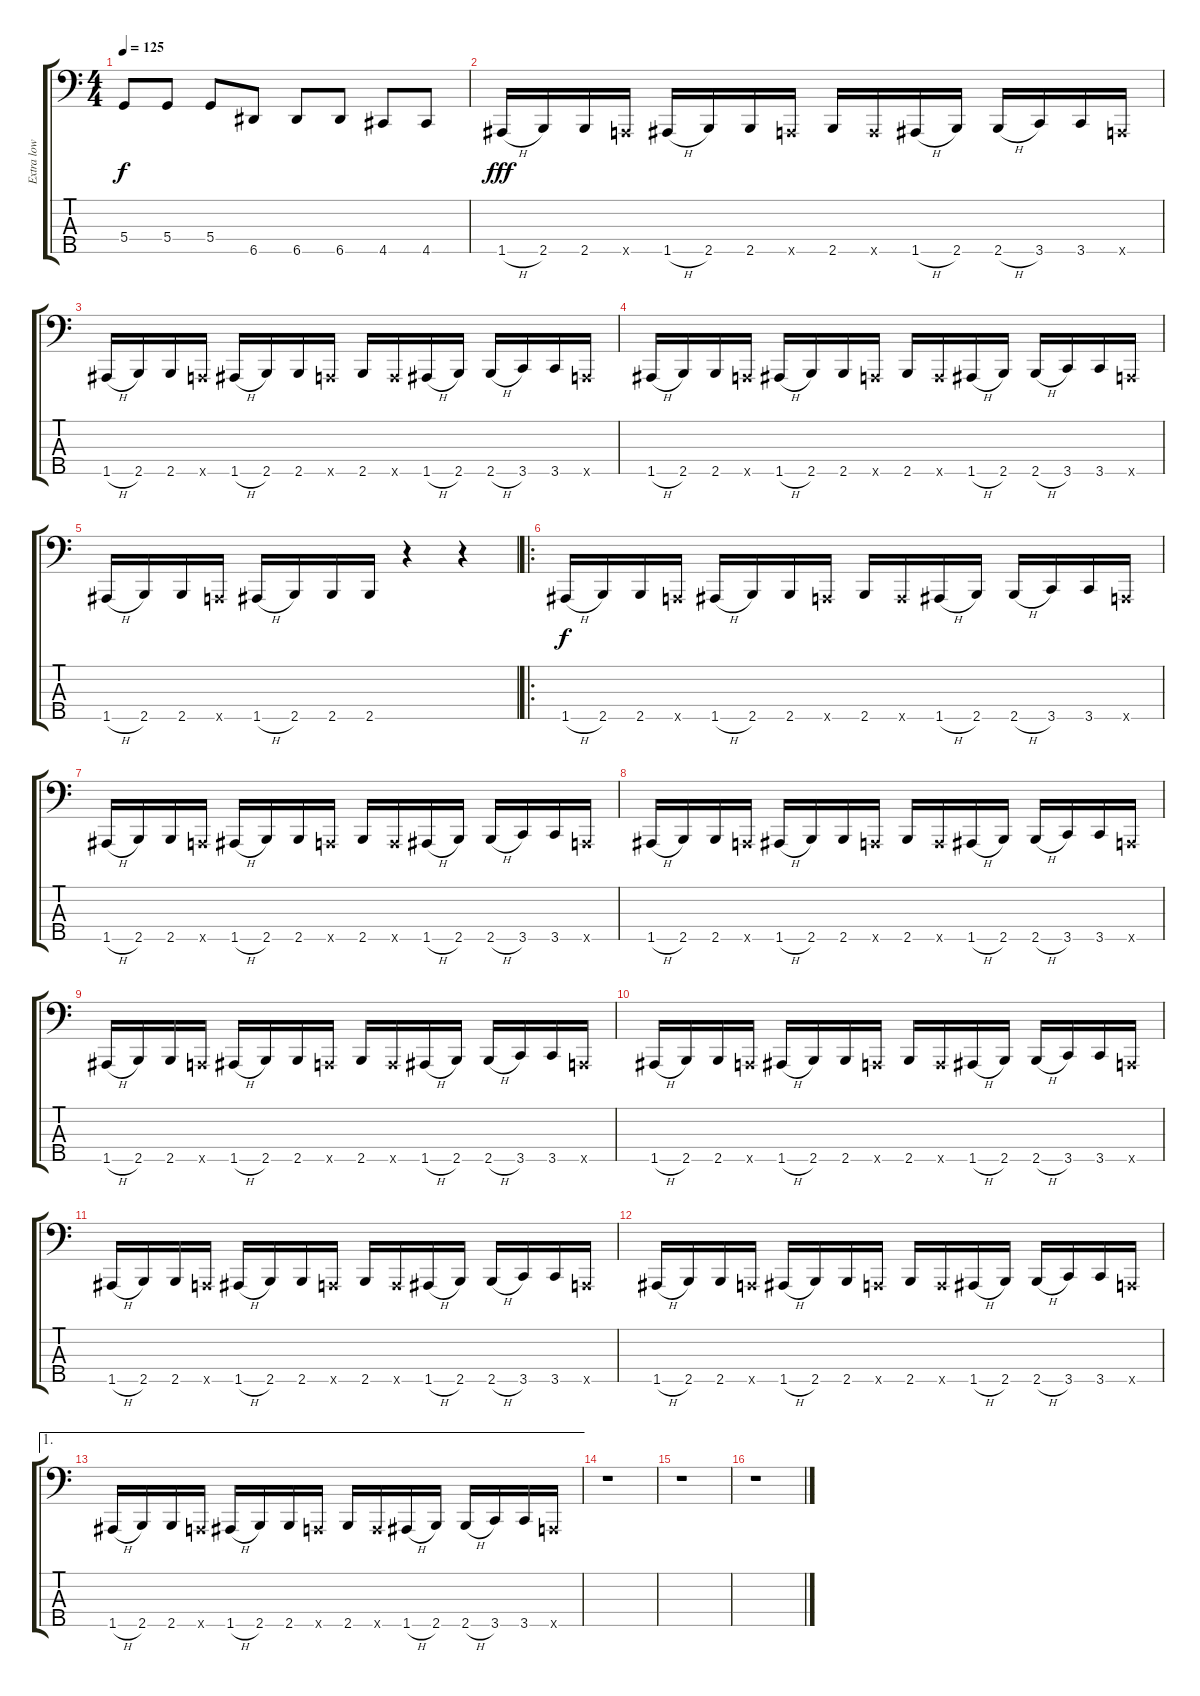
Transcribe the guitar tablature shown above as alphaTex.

\track ("Extra low sound" "Extra low ") {instrument electricbassfinger}
\staff {score tabs}
\tuning (F2 C2 G1 D1 A0) {hide}
\ts (4 4)
\tempo 125
\clef f4
\ks c
5.4.8{dy f} 5.4.8 5.4.8 6.5.8 6.5.8 6.5.8 4.5.8 4.5.8 |
1.5{h}.16{dy fff} 2.5.16 2.5.16 0.5{x}.16 1.5{h}.16 2.5.16 2.5.16 0.5{x}.16 2.5.16 0.5{x}.16 1.5{h}.16 2.5.16 2.5{h}.16 3.5.16 3.5.16 0.5{x}.16 |
1.5{h}.16 2.5.16 2.5.16 0.5{x}.16 1.5{h}.16 2.5.16 2.5.16 0.5{x}.16 2.5.16 0.5{x}.16 1.5{h}.16 2.5.16 2.5{h}.16 3.5.16 3.5.16 0.5{x}.16 |
1.5{h}.16 2.5.16 2.5.16 0.5{x}.16 1.5{h}.16 2.5.16 2.5.16 0.5{x}.16 2.5.16 0.5{x}.16 1.5{h}.16 2.5.16 2.5{h}.16 3.5.16 3.5.16 0.5{x}.16 |
1.5{h}.16 2.5.16 2.5.16 0.5{x}.16 1.5{h}.16 2.5.16 2.5.16 2.5.16 r.4 r.4 |
\ro
1.5{h}.16{dy f} 2.5.16 2.5.16 0.5{x}.16 1.5{h}.16 2.5.16 2.5.16 0.5{x}.16 2.5.16 0.5{x}.16 1.5{h}.16 2.5.16 2.5{h}.16 3.5.16 3.5.16 0.5{x}.16 |
1.5{h}.16 2.5.16 2.5.16 0.5{x}.16 1.5{h}.16 2.5.16 2.5.16 0.5{x}.16 2.5.16 0.5{x}.16 1.5{h}.16 2.5.16 2.5{h}.16 3.5.16 3.5.16 0.5{x}.16 |
1.5{h}.16 2.5.16 2.5.16 0.5{x}.16 1.5{h}.16 2.5.16 2.5.16 0.5{x}.16 2.5.16 0.5{x}.16 1.5{h}.16 2.5.16 2.5{h}.16 3.5.16 3.5.16 0.5{x}.16 |
1.5{h}.16 2.5.16 2.5.16 0.5{x}.16 1.5{h}.16 2.5.16 2.5.16 0.5{x}.16 2.5.16 0.5{x}.16 1.5{h}.16 2.5.16 2.5{h}.16 3.5.16 3.5.16 0.5{x}.16 |
1.5{h}.16 2.5.16 2.5.16 0.5{x}.16 1.5{h}.16 2.5.16 2.5.16 0.5{x}.16 2.5.16 0.5{x}.16 1.5{h}.16 2.5.16 2.5{h}.16 3.5.16 3.5.16 0.5{x}.16 |
1.5{h}.16 2.5.16 2.5.16 0.5{x}.16 1.5{h}.16 2.5.16 2.5.16 0.5{x}.16 2.5.16 0.5{x}.16 1.5{h}.16 2.5.16 2.5{h}.16 3.5.16 3.5.16 0.5{x}.16 |
1.5{h}.16 2.5.16 2.5.16 0.5{x}.16 1.5{h}.16 2.5.16 2.5.16 0.5{x}.16 2.5.16 0.5{x}.16 1.5{h}.16 2.5.16 2.5{h}.16 3.5.16 3.5.16 0.5{x}.16 |
\ae 1
1.5{h}.16 2.5.16 2.5.16 0.5{x}.16 1.5{h}.16 2.5.16 2.5.16 0.5{x}.16 2.5.16 0.5{x}.16 1.5{h}.16 2.5.16 2.5{h}.16 3.5.16 3.5.16 0.5{x}.16 |
r.1 |
r.1 |
r.1
